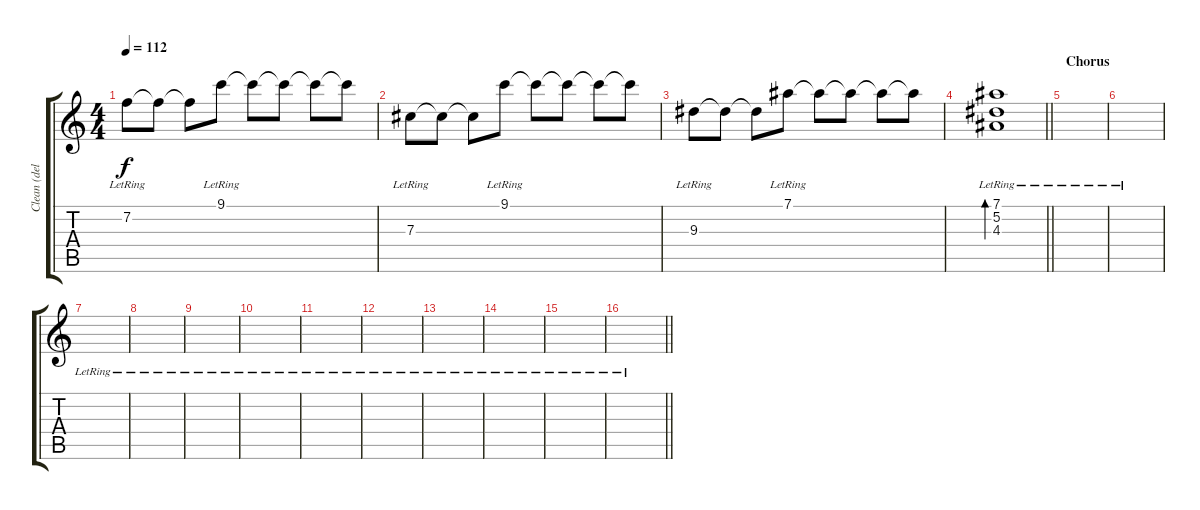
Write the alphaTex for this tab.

\track ("Clean (delayed) Lead Guitar" "Clean (del") {instrument electricguitarclean}
\staff {score tabs}
\tuning (Eb4 Bb3 Gb3 Db3 Ab2 Db2) {hide}
\ts (4 4)
\tempo 112
\clef g2
\ks c
7.2{lr}.8{dy f} 7.2{t}.8 7.2{t}.8 9.1{lr}.8 9.1{t}.8 9.1{t}.8 9.1{t}.8 9.1{t}.8 |
7.3{lr}.8 7.3{t}.8 7.3{t}.8 9.1{lr}.8 9.1{t}.8 9.1{t}.8 9.1{t}.8 9.1{t}.8 |
9.3{lr}.8 9.3{t}.8 9.3{t}.8 7.1{lr}.8 7.1{t}.8 7.1{t}.8 7.1{t}.8 7.1{t}.8 |
\barLineRight lightlight
(7.1{lr} 5.2 4.3).1{bd 240} |
\section ("" "Chorus")
|
|
|
|
|
|
|
|
|
|
|
\barLineRight lightlight
